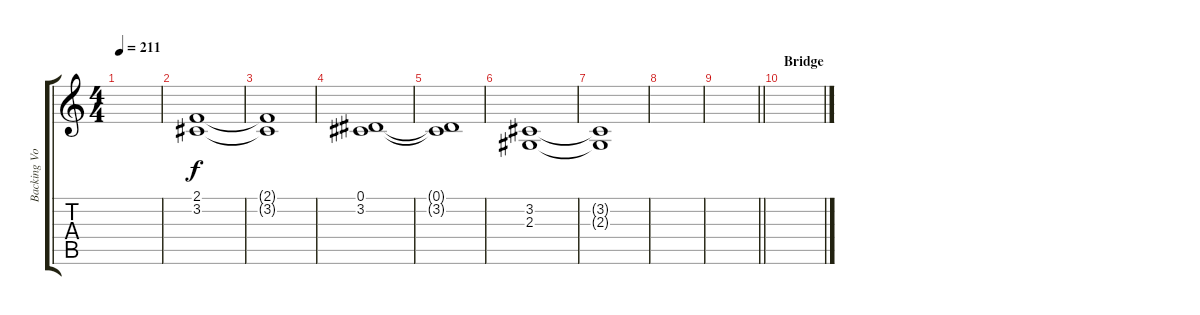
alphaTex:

\track ("Backing Vocals" "Backing Vo") {instrument tenorsax}
\staff {score tabs}
\tuning (Eb4 Bb3 Gb3 Db3 Ab2 Eb2) {hide}
\ts (4 4)
\tempo 211
\clef g2
\ks c
|
(2.1 3.2).1{dy f} |
(2.1{t} 3.2{t}).1 |
(0.1 3.2).1 |
(0.1{t} 3.2{t}).1 |
(3.2 2.3).1 |
(3.2{t} 2.3{t}).1 |
|
\barLineRight lightlight
|
\section ("" "Bridge")
